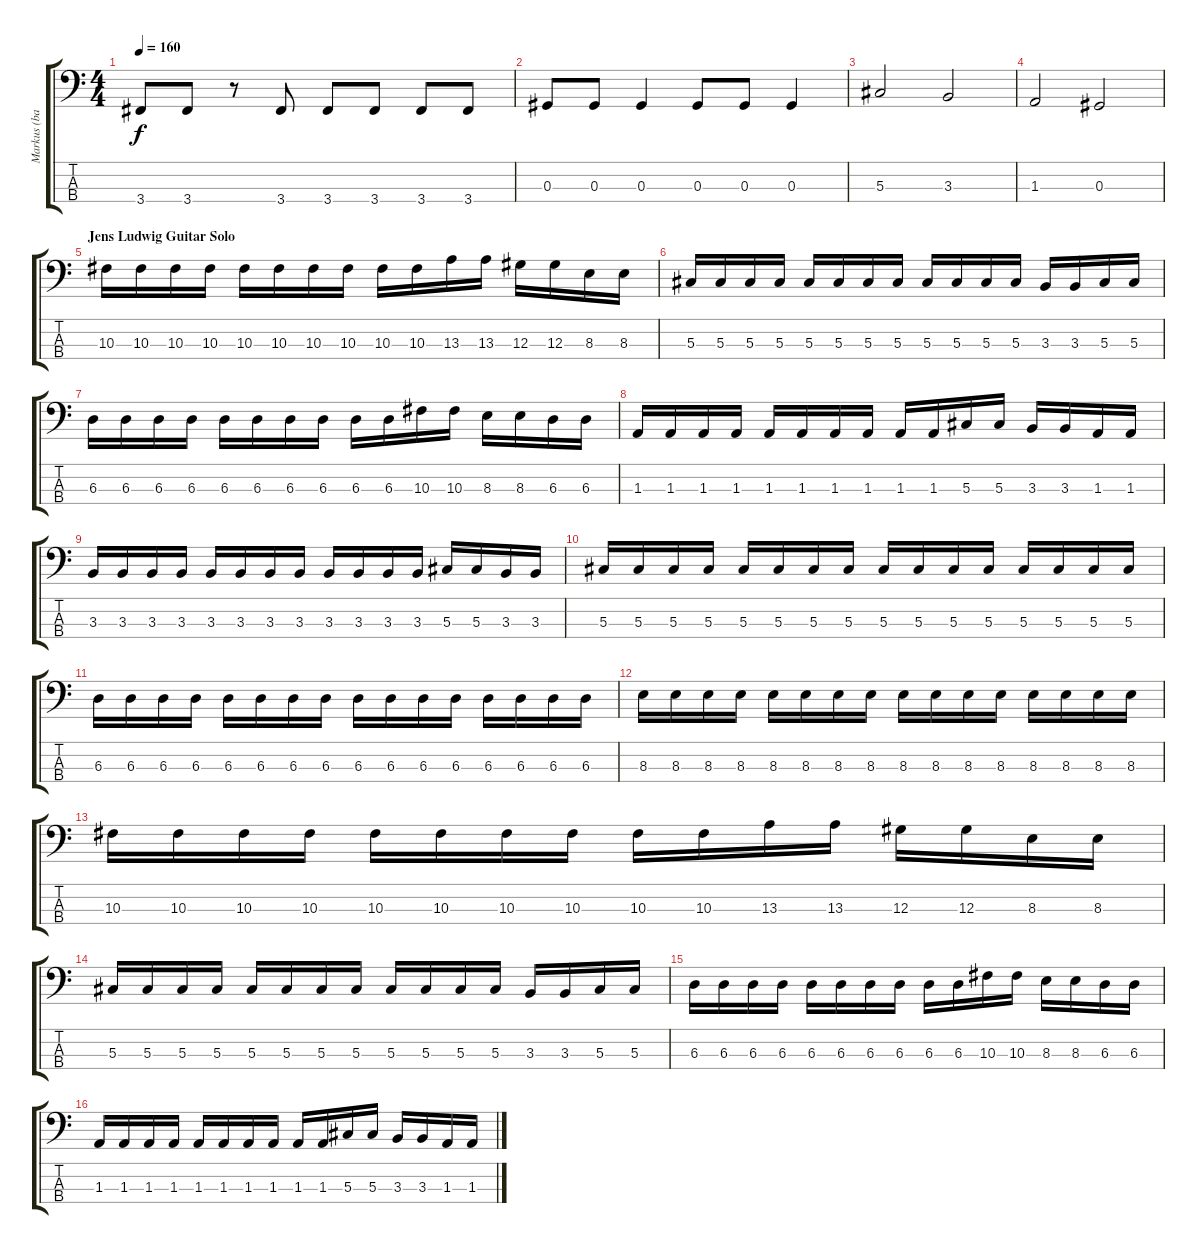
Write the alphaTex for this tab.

\track ("Markus (bass)" "Markus (ba") {instrument electricbassfinger}
\staff {score tabs}
\tuning (Gb2 Db2 Ab1 Eb1) {hide}
\ts (4 4)
\tempo 160
\clef f4
\ks c
3.4.8{dy f} 3.4.8 r.8 3.4.8 3.4.8 3.4.8 3.4.8 3.4.8 |
0.3.8 0.3.8 0.3.4 0.3.8 0.3.8 0.3.4 |
5.3.2 3.3.2 |
1.3.2 0.3.2 |
\section ("" "Jens Ludwig Guitar Solo")
10.3.16 10.3.16 10.3.16 10.3.16 10.3.16 10.3.16 10.3.16 10.3.16 10.3.16 10.3.16 13.3.16 13.3.16 12.3.16 12.3.16 8.3.16 8.3.16 |
5.3.16 5.3.16 5.3.16 5.3.16 5.3.16 5.3.16 5.3.16 5.3.16 5.3.16 5.3.16 5.3.16 5.3.16 3.3.16 3.3.16 5.3.16 5.3.16 |
6.3.16 6.3.16 6.3.16 6.3.16 6.3.16 6.3.16 6.3.16 6.3.16 6.3.16 6.3.16 10.3.16 10.3.16 8.3.16 8.3.16 6.3.16 6.3.16 |
1.3.16 1.3.16 1.3.16 1.3.16 1.3.16 1.3.16 1.3.16 1.3.16 1.3.16 1.3.16 5.3.16 5.3.16 3.3.16 3.3.16 1.3.16 1.3.16 |
3.3.16 3.3.16 3.3.16 3.3.16 3.3.16 3.3.16 3.3.16 3.3.16 3.3.16 3.3.16 3.3.16 3.3.16 5.3.16 5.3.16 3.3.16 3.3.16 |
5.3.16 5.3.16 5.3.16 5.3.16 5.3.16 5.3.16 5.3.16 5.3.16 5.3.16 5.3.16 5.3.16 5.3.16 5.3.16 5.3.16 5.3.16 5.3.16 |
6.3.16 6.3.16 6.3.16 6.3.16 6.3.16 6.3.16 6.3.16 6.3.16 6.3.16 6.3.16 6.3.16 6.3.16 6.3.16 6.3.16 6.3.16 6.3.16 |
8.3.16 8.3.16 8.3.16 8.3.16 8.3.16 8.3.16 8.3.16 8.3.16 8.3.16 8.3.16 8.3.16 8.3.16 8.3.16 8.3.16 8.3.16 8.3.16 |
10.3.16 10.3.16 10.3.16 10.3.16 10.3.16 10.3.16 10.3.16 10.3.16 10.3.16 10.3.16 13.3.16 13.3.16 12.3.16 12.3.16 8.3.16 8.3.16 |
5.3.16 5.3.16 5.3.16 5.3.16 5.3.16 5.3.16 5.3.16 5.3.16 5.3.16 5.3.16 5.3.16 5.3.16 3.3.16 3.3.16 5.3.16 5.3.16 |
6.3.16 6.3.16 6.3.16 6.3.16 6.3.16 6.3.16 6.3.16 6.3.16 6.3.16 6.3.16 10.3.16 10.3.16 8.3.16 8.3.16 6.3.16 6.3.16 |
1.3.16 1.3.16 1.3.16 1.3.16 1.3.16 1.3.16 1.3.16 1.3.16 1.3.16 1.3.16 5.3.16 5.3.16 3.3.16 3.3.16 1.3.16 1.3.16
